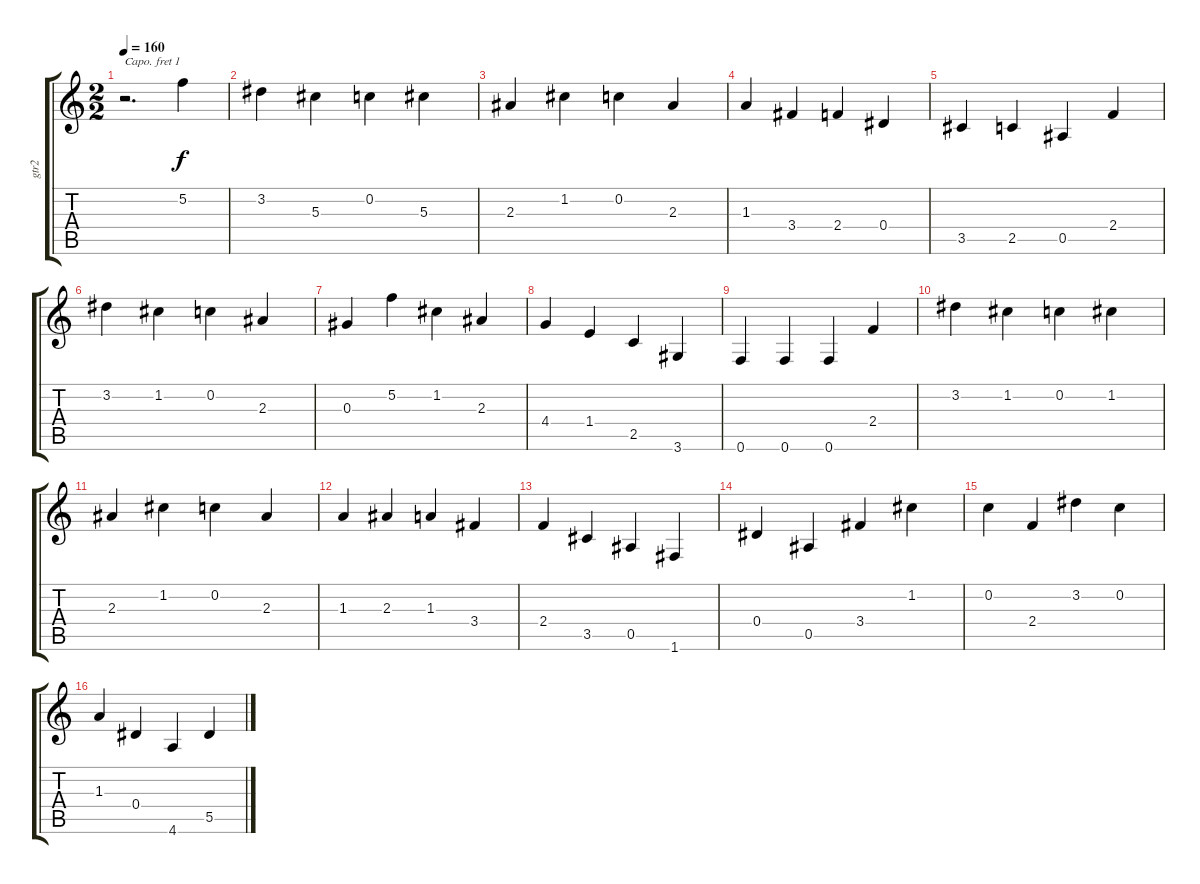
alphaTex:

\track ("gtr2" "gtr2") {instrument acousticguitarnylon}
\staff {score tabs}
\capo 1
\tuning (E4 B3 G3 D3 A2 E2) {hide}
\ts (2 2)
\tempo 160
\clef g2
\ks c
r.2{d dy f instrument acousticguitarnylon} 5.2.4 |
3.2.4 5.3.4 0.2.4 5.3.4 |
2.3.4 1.2.4 0.2.4 2.3.4 |
1.3.4 3.4.4 2.4.4 0.4.4 |
3.5.4 2.5.4 0.5.4 2.4.4 |
3.2.4 1.2.4 0.2.4 2.3.4 |
0.3.4 5.2.4 1.2.4 2.3.4 |
4.4.4 1.4.4 2.5.4 3.6.4 |
0.6.4 0.6.4 0.6.4 2.4.4 |
3.2.4 1.2.4 0.2.4 1.2.4 |
2.3.4 1.2.4 0.2.4 2.3.4 |
1.3.4 2.3.4 1.3.4 3.4.4 |
2.4.4 3.5.4 0.5.4 1.6.4 |
0.4.4 0.5.4 3.4.4 1.2.4 |
0.2.4 2.4.4 3.2.4 0.2.4 |
1.3.4 0.4.4 4.6.4 5.5.4
